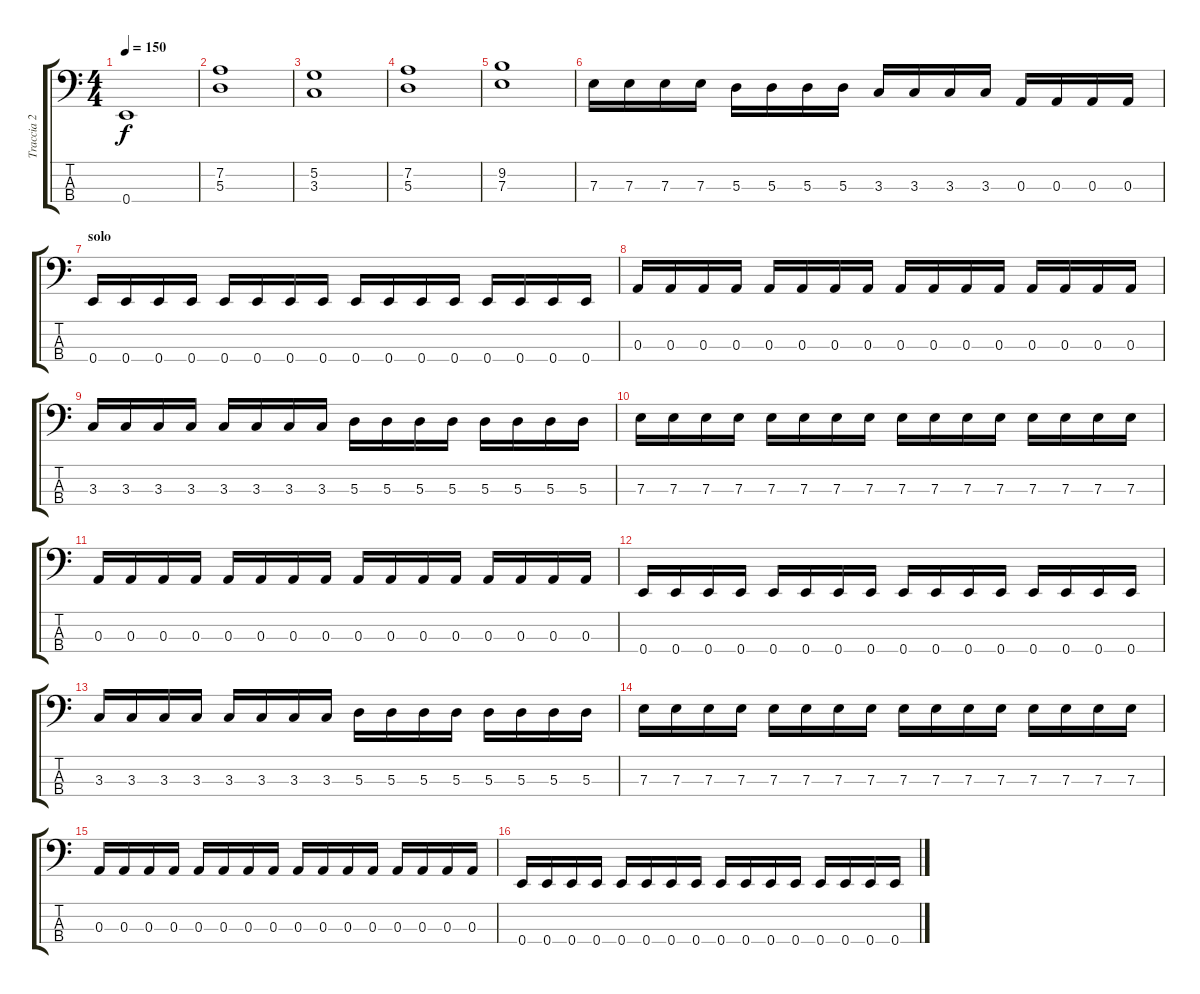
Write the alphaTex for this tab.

\track ("Traccia 2" "Traccia 2") {instrument electricbasspick}
\staff {score tabs}
\tuning (G2 D2 A1 E1) {hide}
\ts (4 4)
\tempo 150
\clef f4
\ks c
0.4.1{dy f} |
(7.2 5.3).1 |
(5.2 3.3).1 |
(7.2 5.3).1 |
(9.2 7.3).1 |
7.3.16 7.3.16 7.3.16 7.3.16 5.3.16 5.3.16 5.3.16 5.3.16 3.3.16 3.3.16 3.3.16 3.3.16 0.3.16 0.3.16 0.3.16 0.3.16 |
\section ("" "solo")
0.4.16 0.4.16 0.4.16 0.4.16 0.4.16 0.4.16 0.4.16 0.4.16 0.4.16 0.4.16 0.4.16 0.4.16 0.4.16 0.4.16 0.4.16 0.4.16 |
0.3.16 0.3.16 0.3.16 0.3.16 0.3.16 0.3.16 0.3.16 0.3.16 0.3.16 0.3.16 0.3.16 0.3.16 0.3.16 0.3.16 0.3.16 0.3.16 |
3.3.16 3.3.16 3.3.16 3.3.16 3.3.16 3.3.16 3.3.16 3.3.16 5.3.16 5.3.16 5.3.16 5.3.16 5.3.16 5.3.16 5.3.16 5.3.16 |
7.3.16 7.3.16 7.3.16 7.3.16 7.3.16 7.3.16 7.3.16 7.3.16 7.3.16 7.3.16 7.3.16 7.3.16 7.3.16 7.3.16 7.3.16 7.3.16 |
0.3.16 0.3.16 0.3.16 0.3.16 0.3.16 0.3.16 0.3.16 0.3.16 0.3.16 0.3.16 0.3.16 0.3.16 0.3.16 0.3.16 0.3.16 0.3.16 |
0.4.16 0.4.16 0.4.16 0.4.16 0.4.16 0.4.16 0.4.16 0.4.16 0.4.16 0.4.16 0.4.16 0.4.16 0.4.16 0.4.16 0.4.16 0.4.16 |
3.3.16 3.3.16 3.3.16 3.3.16 3.3.16 3.3.16 3.3.16 3.3.16 5.3.16 5.3.16 5.3.16 5.3.16 5.3.16 5.3.16 5.3.16 5.3.16 |
7.3.16 7.3.16 7.3.16 7.3.16 7.3.16 7.3.16 7.3.16 7.3.16 7.3.16 7.3.16 7.3.16 7.3.16 7.3.16 7.3.16 7.3.16 7.3.16 |
0.3.16 0.3.16 0.3.16 0.3.16 0.3.16 0.3.16 0.3.16 0.3.16 0.3.16 0.3.16 0.3.16 0.3.16 0.3.16 0.3.16 0.3.16 0.3.16 |
0.4.16 0.4.16 0.4.16 0.4.16 0.4.16 0.4.16 0.4.16 0.4.16 0.4.16 0.4.16 0.4.16 0.4.16 0.4.16 0.4.16 0.4.16 0.4.16
